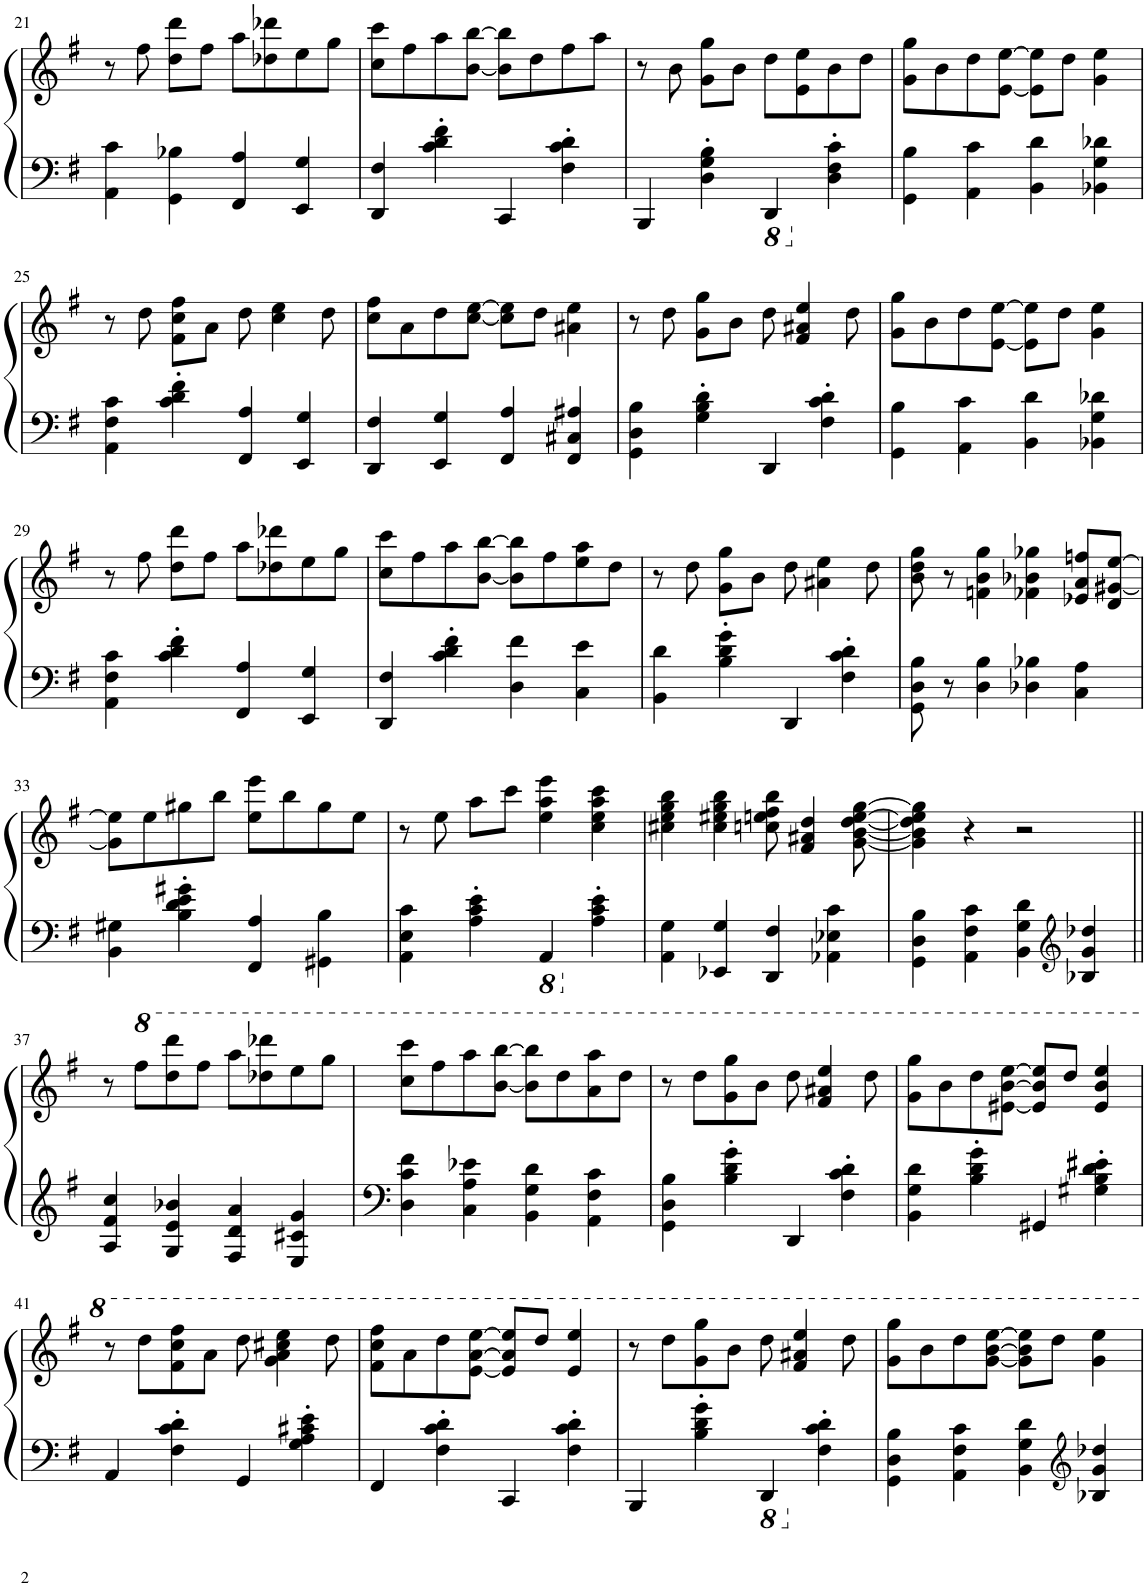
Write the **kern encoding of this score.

**kern	**kern
*part1	*part1
*staff2	*staff1
*I"Piano	*
*I'Pno.	*
!!LO:PB:g=z
*clefF4	*clefG2
*k[f#]	*k[f#]
*G:	*G:
*M4/4	*M4/4
*met(c)	*met(c)
=21	=21
4AA\ 4c\	8r
.	8ff#\
4GG\ 4B-X\	8dd\ 8ddd\L
.	8ff#\J
4FF#/ 4A/	8aa\L
.	8dd-X\ 8ddd-X\
4EE/ 4G/	8ee\
.	8gg\J
=22	=22
4DD/ 4F#/	8cc\ 8ccc\L
.	8ff#\
4c\' 4d\' 4f#\'	8aa\
.	[8b\ [8bb\J
4CC/	8b\] 8bb\]L
.	8dd\
4F#\' 4c\' 4d\'	8ff#\
.	8aa\J
=23	=23
4BBB/	8r
.	8b\
4D\' 4G\' 4B\'	8g\ 8gg\L
.	8b\J
*8ba	*
4DDD/	8dd\L
.	8e\ 8ee\
*X8ba	*
4D\' 4F#\' 4c\'	8b\
.	8dd\J
=24	=24
4GG\ 4B\	8g\ 8gg\L
.	8b\
4AA\ 4c\	8dd\
.	[8e\ [8ee\J
4BB\ 4d\	8e\] 8ee\]L
.	8dd\J
4BB-X\ 4G\ 4d-X\	4g\ 4ee\
!!LO:LB:g=z
=25	=25
4AA\ 4F#\ 4c\	8r
.	8dd\
4c\' 4d\' 4f#\'	8f#\ 8cc\ 8ff#\L
.	8a\J
4FF#/ 4A/	8dd\
.	4cc\ 4ee\
4EE/ 4G/	.
.	8dd\
=26	=26
4DD/ 4F#/	8cc\ 8ff#\L
.	8a\
4EE/ 4G/	8dd\
.	[8cc\ [8ee\J
4FF#/ 4A/	8cc\] 8ee\]L
.	8dd\J
4FF#/ 4C#X/ 4A#X/	4a#X\ 4ee\
=27	=27
4GG\ 4D\ 4B\	8r
.	8dd\
4G\' 4B\' 4d\'	8g\ 8gg\L
.	8b\J
4DD/	8dd\
.	4f#/ 4a#X/ 4ee/
4F#\' 4c\' 4d\'	.
.	8dd\
=28	=28
4GG\ 4B\	8g\ 8gg\L
.	8b\
4AA\ 4c\	8dd\
.	[8e\ [8ee\J
4BB\ 4d\	8e\] 8ee\]L
.	8dd\J
4BB-X\ 4G\ 4d-X\	4g\ 4ee\
!!LO:LB:g=z
=29	=29
4AA\ 4F#\ 4c\	8r
.	8ff#\
4c\' 4d\' 4f#\'	8dd\ 8ddd\L
.	8ff#\J
4FF#/ 4A/	8aa\L
.	8dd-X\ 8ddd-X\
4EE/ 4G/	8ee\
.	8gg\J
=30	=30
4DD/ 4F#/	8cc\ 8ccc\L
.	8ff#\
4c\' 4d\' 4f#\'	8aa\
.	[8b\ [8bb\J
4D\ 4f#\	8b\] 8bb\]L
.	8ff#\
4C\ 4e\	8ee\ 8aa\
.	8dd\J
=31	=31
4BB\ 4d\	8r
.	8dd\
4B\' 4d\' 4g\'	8g\ 8gg\L
.	8b\J
4DD/	8dd\
.	4a#X\ 4ee\
4F#\' 4c\' 4d\'	.
.	8dd\
=32	=32
8GG\ 8D\ 8B\	8b\ 8dd\ 8gg\
8r	8r
4D\ 4B\	4fn\ 4b\ 4gg\
4D-X\ 4B-X\	4f-X\ 4b-X\ 4gg-X\
4C\ 4A\	8e-X/ 8a/ 8ffn/L
.	8d/ [8g#X/ [8ee/J
!!LO:LB:g=z
=33	=33
4BB\ 4G#X\	8g#\] 8ee\]L
.	8ee\
4B\' 4d\' 4e\' 4g#X\'	8gg#X\
.	8bb\J
4FF#/ 4A/	8ee\ 8eee\L
.	8bb\
4GG#X\ 4B\	8gg#\
.	8ee\J
=34	=34
4AA\ 4E\ 4c\	8r
.	8ee\
4A\' 4c\' 4e\'	8aa\L
.	8ccc\J
*8ba	*
4AAA/	4ee\ 4aa\ 4eee\
*X8ba	*
4A\' 4c\' 4e\'	4cc\ 4ee\ 4aa\ 4ccc\
=35	=35
4AA\ 4G\	4cc#X\ 4ee\ 4gg\ 4bb\
4EE-X/ 4G/	4cc#\ 4ee#X\ 4gg\ 4bb\
4DD/ 4F#/	8ccn\ 8een\ 8ff#\ 8bb\
.	4f#/ 4a#X/ 4dd/
4AA-X\ 4E-X\ 4c\	.
.	[8g\ [8b\ [8dd\ [8ee\ [8gg\
=36	=36
4GG\ 4D\ 4B\	4g\] 4b\] 4dd\] 4ee\] 4gg\]
4AA\ 4F#\ 4c\	4r
4BB\ 4G\ 4d\	2r
*clefG2	*
4B-X/ 4g/ 4dd-X/	.
!!LO:LB:g=z
=37||	=37||
4A/ 4f#/ 4cc/	8r
.	8fff#\L
4G/ 4e/ 4b-X/	8ddd\ 8dddd\
.	8fff#\J
4F#/ 4d/ 4a/	8aaa\L
.	8ddd-X\ 8dddd-X\
4E/ 4c#X/ 4g/	8eee\
.	8ggg\J
=38	=38
4D\ 4c\ 4f#\	8ccc\ 8cccc\L
.	8fff#\
4C\ 4A\ 4e-X\	8aaa\
.	[8bb\ [8bbb\J
4BB\ 4G\ 4d\	8bb\] 8bbb\]L
.	8ddd\
4AA\ 4F#\ 4c\	8aa\ 8aaa\
.	8ddd\J
=39	=39
4GG\ 4D\ 4B\	8r
.	8ddd\L
4B\' 4d\' 4g\'	8gg\ 8ggg\
.	8bb\J
4DD/	8ddd\
.	4ff#/ 4aa#X/ 4eee/
4F#\' 4c\' 4d\'	.
.	8ddd\
=40	=40
4BB\ 4G\ 4d\	8gg\ 8ggg\L
.	8bb\
4B\' 4d\' 4g\'	8ddd\
.	[8ee#X\ [8bb\ [8eee\J
4GG#X/	8ee#/] 8bb/] 8eee/]L
.	8ddd/J
4G#X\' 4B\' 4d\' 4e#X\'	4ee#/ 4bb/ 4eee/
!!LO:LB:g=z
=41	=41
4AA/	8r
.	8ddd\L
4F#\' 4c\' 4d\'	8ff#\ 8ccc\ 8fff#\
.	8aa\J
4GG/	8ddd\
.	4gg\ 4aa\ 4ccc#X\ 4eee\
4G\' 4A\' 4c#X\' 4e\'	.
.	8ddd\
=42	=42
4FF#/	8ff#\ 8ccc\ 8fff#\L
.	8aa\
4F#\' 4c\' 4d\'	8ddd\
.	[8ee\ [8aa\ [8eee\J
4CC/	8ee/] 8aa/] 8eee/]L
.	8ddd/J
4F#\' 4c\' 4d\'	4ee/ 4eee/
=43	=43
4BBB/	8r
.	8ddd\L
4B\' 4d\' 4g\'	8gg\ 8ggg\
.	8bb\J
*8ba	*
4DDD/	8ddd\
.	4ff#/ 4aa#X/ 4eee/
*X8ba	*
4F#\' 4c\' 4d\'	.
.	8ddd\
=44	=44
4GG\ 4D\ 4B\	8gg\ 8ggg\L
.	8bb\
4AA\ 4F#\ 4c\	8ddd\
.	[8gg\ [8bb\ [8eee\J
4BB\ 4G\ 4d\	8gg\] 8bb\] 8eee\]L
.	8ddd\J
*clefG2	*
4B-X/ 4g/ 4dd-X/	4gg\ 4eee\
=	=
*-	*-
